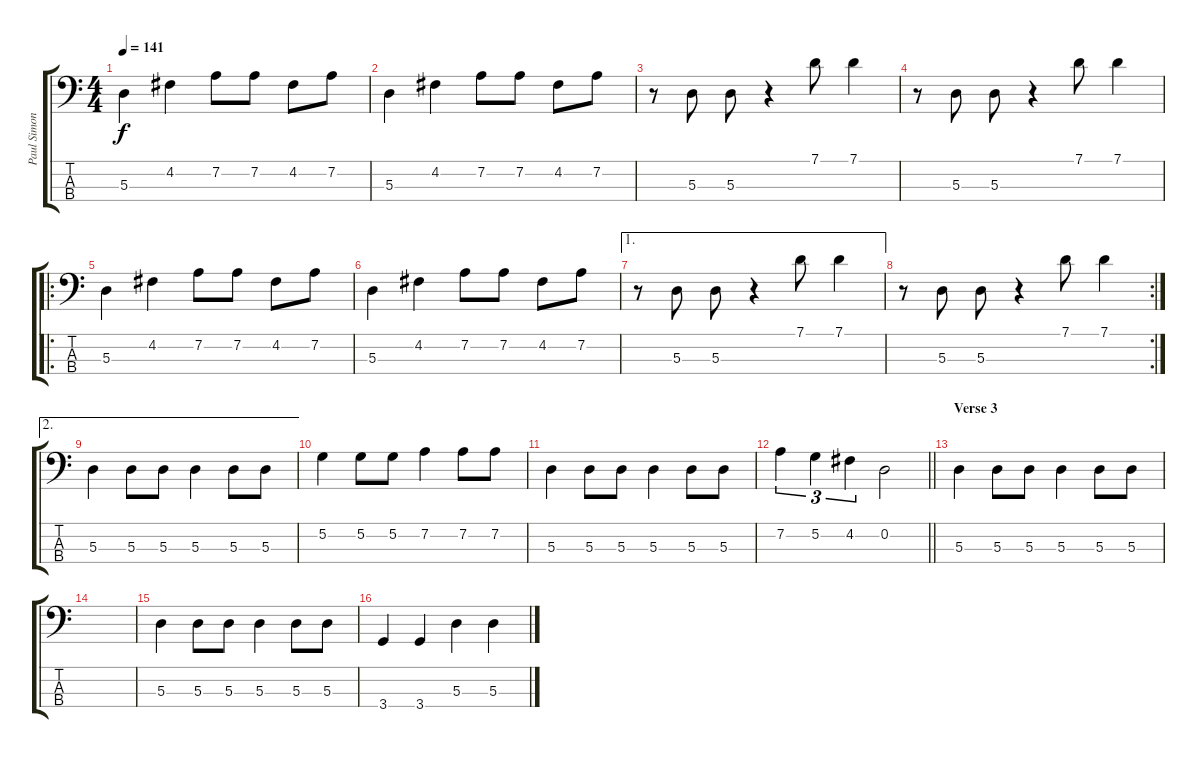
\track ("Paul Simonon - Bass" "Paul Simon") {instrument electricbassfinger}
\staff {score tabs}
\tuning (G2 D2 A1 E1) {hide}
\ts (4 4)
\tempo 141
\clef f4
\ks c
5.3.4{dy f} 4.2.4 7.2.8 7.2.8 4.2.8 7.2.8 |
5.3.4 4.2.4 7.2.8 7.2.8 4.2.8 7.2.8 |
r.8 5.3.8 5.3.8 r.4 7.1.8 7.1.4 |
r.8 5.3.8 5.3.8 r.4 7.1.8 7.1.4 |
\ro
5.3.4 4.2.4 7.2.8 7.2.8 4.2.8 7.2.8 |
5.3.4 4.2.4 7.2.8 7.2.8 4.2.8 7.2.8 |
\ae 1
r.8 5.3.8 5.3.8 r.4 7.1.8 7.1.4 |
\rc 2
r.8 5.3.8 5.3.8 r.4 7.1.8 7.1.4 |
\ae 2
5.3.4 5.3.8 5.3.8 5.3.4 5.3.8 5.3.8 |
5.2.4 5.2.8 5.2.8 7.2.4 7.2.8 7.2.8 |
5.3.4 5.3.8 5.3.8 5.3.4 5.3.8 5.3.8 |
\barLineRight lightlight
7.2.4{tu (3 2)} 5.2.4{tu (3 2)} 4.2.4{tu (3 2)} 0.2.2 |
\section ("" "Verse 3")
5.3.4 5.3.8 5.3.8 5.3.4 5.3.8 5.3.8 |
|
5.3.4 5.3.8 5.3.8 5.3.4 5.3.8 5.3.8 |
3.4.4 3.4.4 5.3.4 5.3.4
